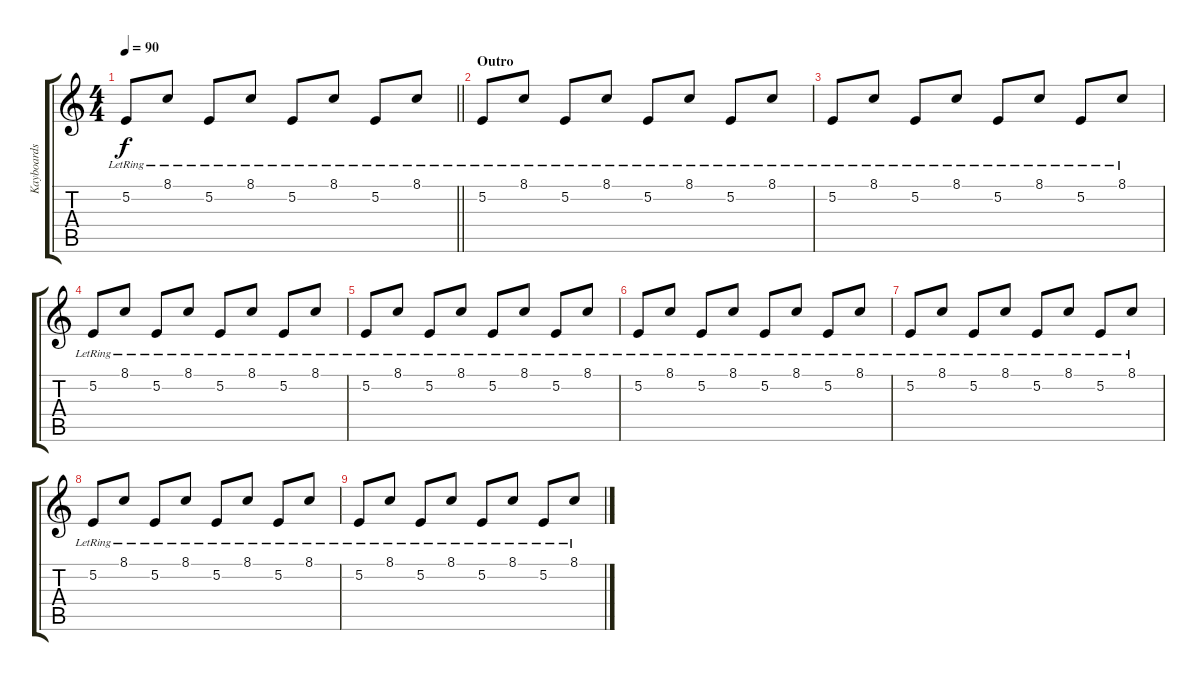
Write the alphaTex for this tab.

\track ("Kayboards" "Kayboards") {instrument acousticgrandpiano}
\staff {score tabs}
\tuning (E4 B3 G3 D3 A2 E2) {hide}
\ts (4 4)
\tempo 90
\clef g2
\barLineRight lightlight
\ks c
5.2{lr}.8{dy f} 8.1{lr}.8 5.2{lr}.8 8.1{lr}.8 5.2{lr}.8 8.1{lr}.8 5.2{lr}.8 8.1{lr}.8 |
\section ("" "Outro")
5.2{lr}.8 8.1{lr}.8 5.2{lr}.8 8.1{lr}.8 5.2{lr}.8 8.1{lr}.8 5.2{lr}.8 8.1{lr}.8 |
5.2{lr}.8 8.1{lr}.8 5.2{lr}.8 8.1{lr}.8 5.2{lr}.8 8.1{lr}.8 5.2{lr}.8 8.1{lr}.8 |
5.2{lr}.8 8.1{lr}.8 5.2{lr}.8 8.1{lr}.8 5.2{lr}.8 8.1{lr}.8 5.2{lr}.8 8.1{lr}.8 |
5.2{lr}.8 8.1{lr}.8 5.2{lr}.8 8.1{lr}.8 5.2{lr}.8 8.1{lr}.8 5.2{lr}.8 8.1{lr}.8 |
5.2{lr}.8 8.1{lr}.8 5.2{lr}.8 8.1{lr}.8 5.2{lr}.8 8.1{lr}.8 5.2{lr}.8 8.1{lr}.8 |
5.2{lr}.8 8.1{lr}.8 5.2{lr}.8 8.1{lr}.8 5.2{lr}.8 8.1{lr}.8 5.2{lr}.8 8.1{lr}.8 |
5.2{lr}.8 8.1{lr}.8 5.2{lr}.8 8.1{lr}.8 5.2{lr}.8 8.1{lr}.8 5.2{lr}.8 8.1{lr}.8 |
5.2{lr}.8 8.1{lr}.8 5.2{lr}.8 8.1{lr}.8 5.2{lr}.8 8.1{lr}.8 5.2{lr}.8 8.1{lr}.8
